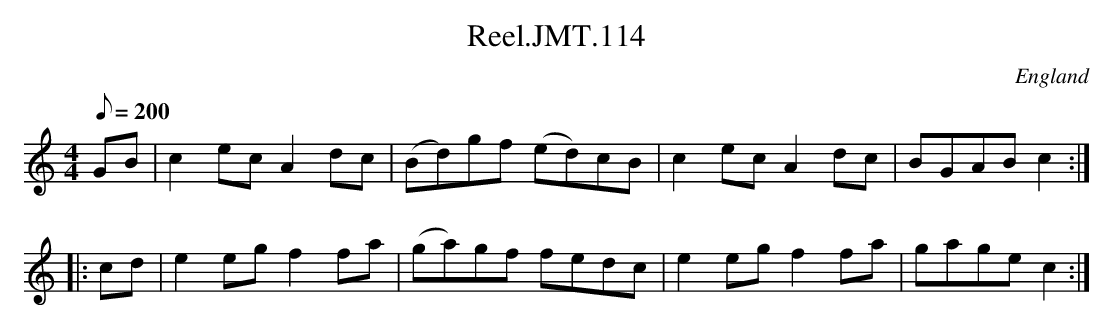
X:1
T:Reel.JMT.114
M:4/4
L:1/8
Q:200
O:England
K:C
GB|c2ecA2dc|(Bd)gf (ed)cB|c2ecA2dc|BGABc2:|!
|:cd|e2egf2fa|(ga)gf fedc|e2egf2fa|gagec2:|]
